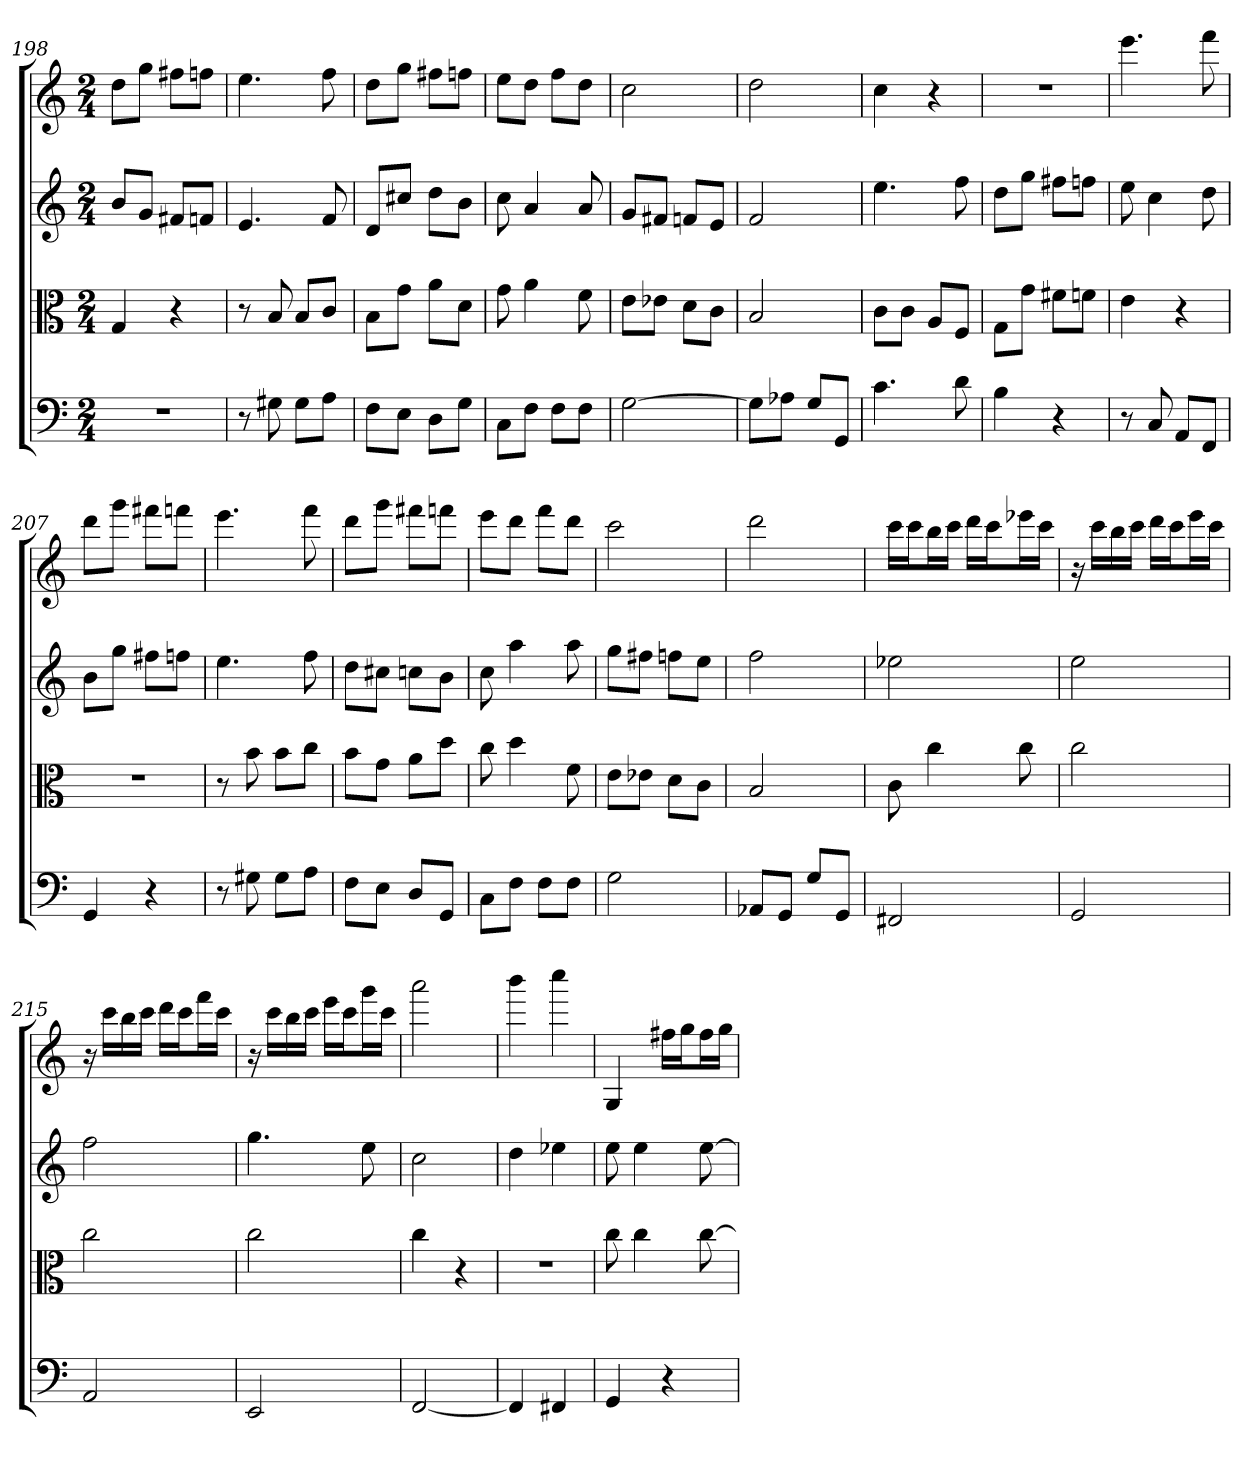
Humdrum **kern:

**kern	**kern	**kern	**kern
*part4	*part3	*part2	*part1
*staff4	*staff3	*staff2	*staff1
*clefF4	*clefC3	*	*
*k[]	*k[]	*k[]	*k[]
*C:	*C:	*C:	*C:
*M2/4	*M2/4	*M2/4	*M2/4
=198	=198	=198	=198
2r	4G	8bL	8ddL
.	.	8gJ	8ggJ
.	4r	8f#XL	8ff#XL
.	.	8fnJ	8ffnJ
=199	=199	=199	=199
8r	8r	4.e	4.ee
8G#X	8B	.	.
8G#\L	8B/L	.	.
8A\J	8c/J	8f	8ff
=200	=200	=200	=200
8F\L	8B\L	8dL	8ddL
8E\J	8g\J	8cc#XJ	8ggJ
8D\L	8a\L	8ddL	8ff#XL
8G\J	8d\J	8bJ	8ffnJ
=201	=201	=201	=201
8C\L	8g	8cc	8eeL
8F\J	4a	4a	8ddJ
8F\L	.	.	8ffL
8F\J	8f	8a	8ddJ
=202	=202	=202	=202
[2G	8e\L	8gL	2cc
.	8e-X\J	8f#XJ	.
.	8d\L	8fnL	.
.	8c\J	8eJ	.
=203	=203	=203	=203
8G\L]	2B	2f	2dd
8A-X\J	.	.	.
8G/L	.	.	.
8GG/J	.	.	.
=204	=204	=204	=204
4.c	8c\L	4.ee	4cc
.	8c\J	.	.
.	8A/L	.	4r
8d	8F/J	8ff	.
=205	=205	=205	=205
4B	8G\L	8ddL	2r
.	8g\J	8ggJ	.
4r	8f#X\L	8ff#XL	.
.	8fn\J	8ffnJ	.
=206	=206	=206	=206
8r	4e	8ee	4.eee
8C	.	4cc	.
8AA/L	4r	.	.
8FF/J	.	8dd	8fff
=207	=207	=207	=207
4GG	2r	8bL	8dddL
.	.	8ggJ	8gggJ
4r	.	8ff#XL	8fff#XL
.	.	8ffnJ	8fffnJ
=208	=208	=208	=208
8r	8r	4.ee	4.eee
8G#X	8b	.	.
8G#\L	8b\L	.	.
8A\J	8cc\J	8ff	8fff
=209	=209	=209	=209
8F\L	8b\L	8ddL	8dddL
8E\J	8g\J	8cc#XJ	8gggJ
8D/L	8a\L	8ccnL	8fff#XL
8GG/J	8dd\J	8bJ	8fffnJ
=210	=210	=210	=210
8C\L	8cc	8cc	8eeeL
8F\J	4dd	4aa	8dddJ
8F\L	.	.	8fffL
8F\J	8f	8aa	8dddJ
=211	=211	=211	=211
2G	8e\L	8ggL	2ccc
.	8e-X\J	8ff#XJ	.
.	8d\L	8ffnL	.
.	8c\J	8eeJ	.
=212	=212	=212	=212
8AA-X/L	2B	2ff	2ddd
8GG/J	.	.	.
8G/L	.	.	.
8GG/J	.	.	.
=213	=213	=213	=213
2FF#X	8c	2ee-X	16cccLL
.	.	.	16cccJ
.	4cc	.	16bbL
.	.	.	16cccJJ
.	.	.	16dddLL
.	.	.	16cccJ
.	8cc	.	16eee-XL
.	.	.	16cccJJ
=214	=214	=214	=214
2GG	2cc	2ee	16r
.	.	.	16cccLL
.	.	.	16bb
.	.	.	16cccJJ
.	.	.	16dddLL
.	.	.	16cccJ
.	.	.	16eeeL
.	.	.	16cccJJ
=215	=215	=215	=215
2AA	2cc	2ff	16r
.	.	.	16cccLL
.	.	.	16bb
.	.	.	16cccJJ
.	.	.	16dddLL
.	.	.	16cccJ
.	.	.	16fffL
.	.	.	16cccJJ
=216	=216	=216	=216
2EE	2cc	4.gg	16r
.	.	.	16cccLL
.	.	.	16bb
.	.	.	16cccJJ
.	.	.	16eeeLL
.	.	.	16cccJ
.	.	8ee	16gggL
.	.	.	16cccJJ
=217	=217	=217	=217
[2FF	4cc	2cc	2aaa
.	4r	.	.
=218	=218	=218	=218
4FF]	2r	4dd	4bbb
4FF#X	.	4ee-X	4cccc
=219	=219	=219	=219
4GG	8cc	8ee	4G
.	4cc	4ee	.
4r	.	.	16ff#XLL
.	.	.	16ggJ
.	[8cc	[8ee	16ff#L
.	.	.	16ggJJ
=	=	=	=
*-	*-	*-	*-
